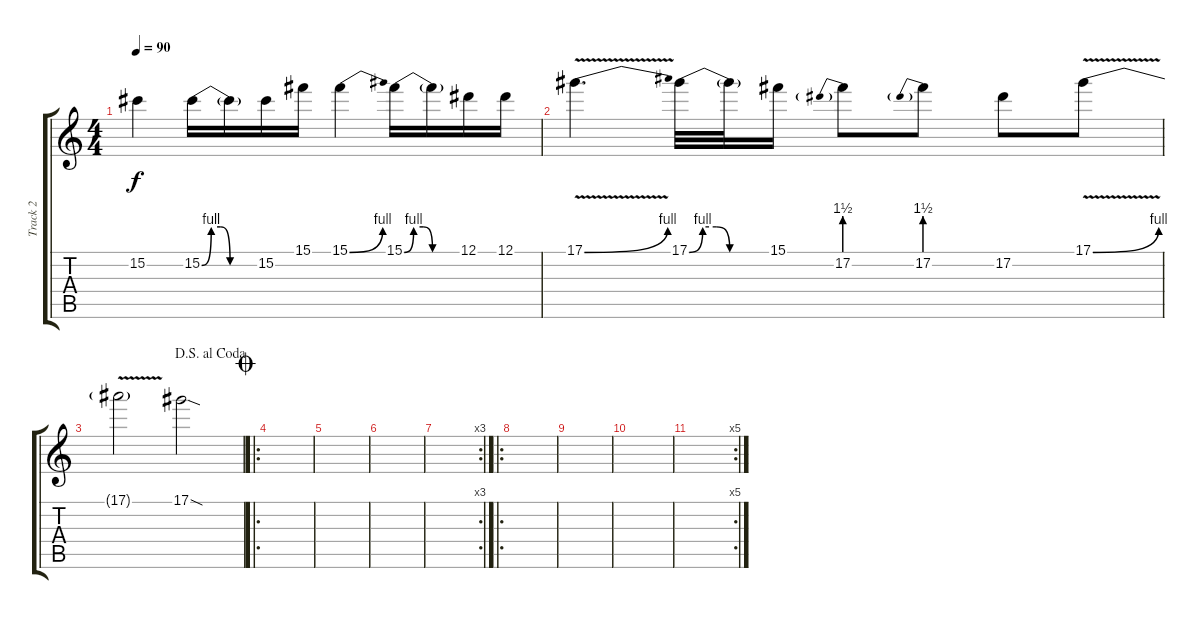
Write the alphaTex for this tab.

\track ("Track 2" "Track 2") {instrument distortionguitar}
\staff {score tabs}
\tuning (Eb4 Bb3 Gb3 Db3 Ab2 Eb2) {hide}
\ts (4 4)
\tempo 90
\clef g2
\ks c
15.2{t}.4{dy f} 15.2{be (custom 0 0 10 4 20 4 30 0 60 0)}.16 15.2{t}.16 15.2.16 15.1.16 15.1{be (bend 0 0 60 4)}.4 15.1{be (custom 0 0 10 4 20 4 30 0 60 0)}.16 15.1{t}.16 12.1.16 12.1.16 |
17.1{be (bend 0 0 60 4) v}.4{d} 17.1{be (custom 0 0 10 4 20 4 30 0 60 0)}.32 17.1{t}.32 15.1.16 17.2{be (prebend 0 6 60 6)}.8 17.2{be (prebend 0 6 60 6)}.8 17.2.8 17.1{be (bend 0 0 60 4) v}.8 |
\jump dalsegnoalcoda
17.1{t}.2 17.1{sod}.2 |
\ro
\jump coda
|
|
|
\rc 3
|
\ro
|
|
|
\rc 5
